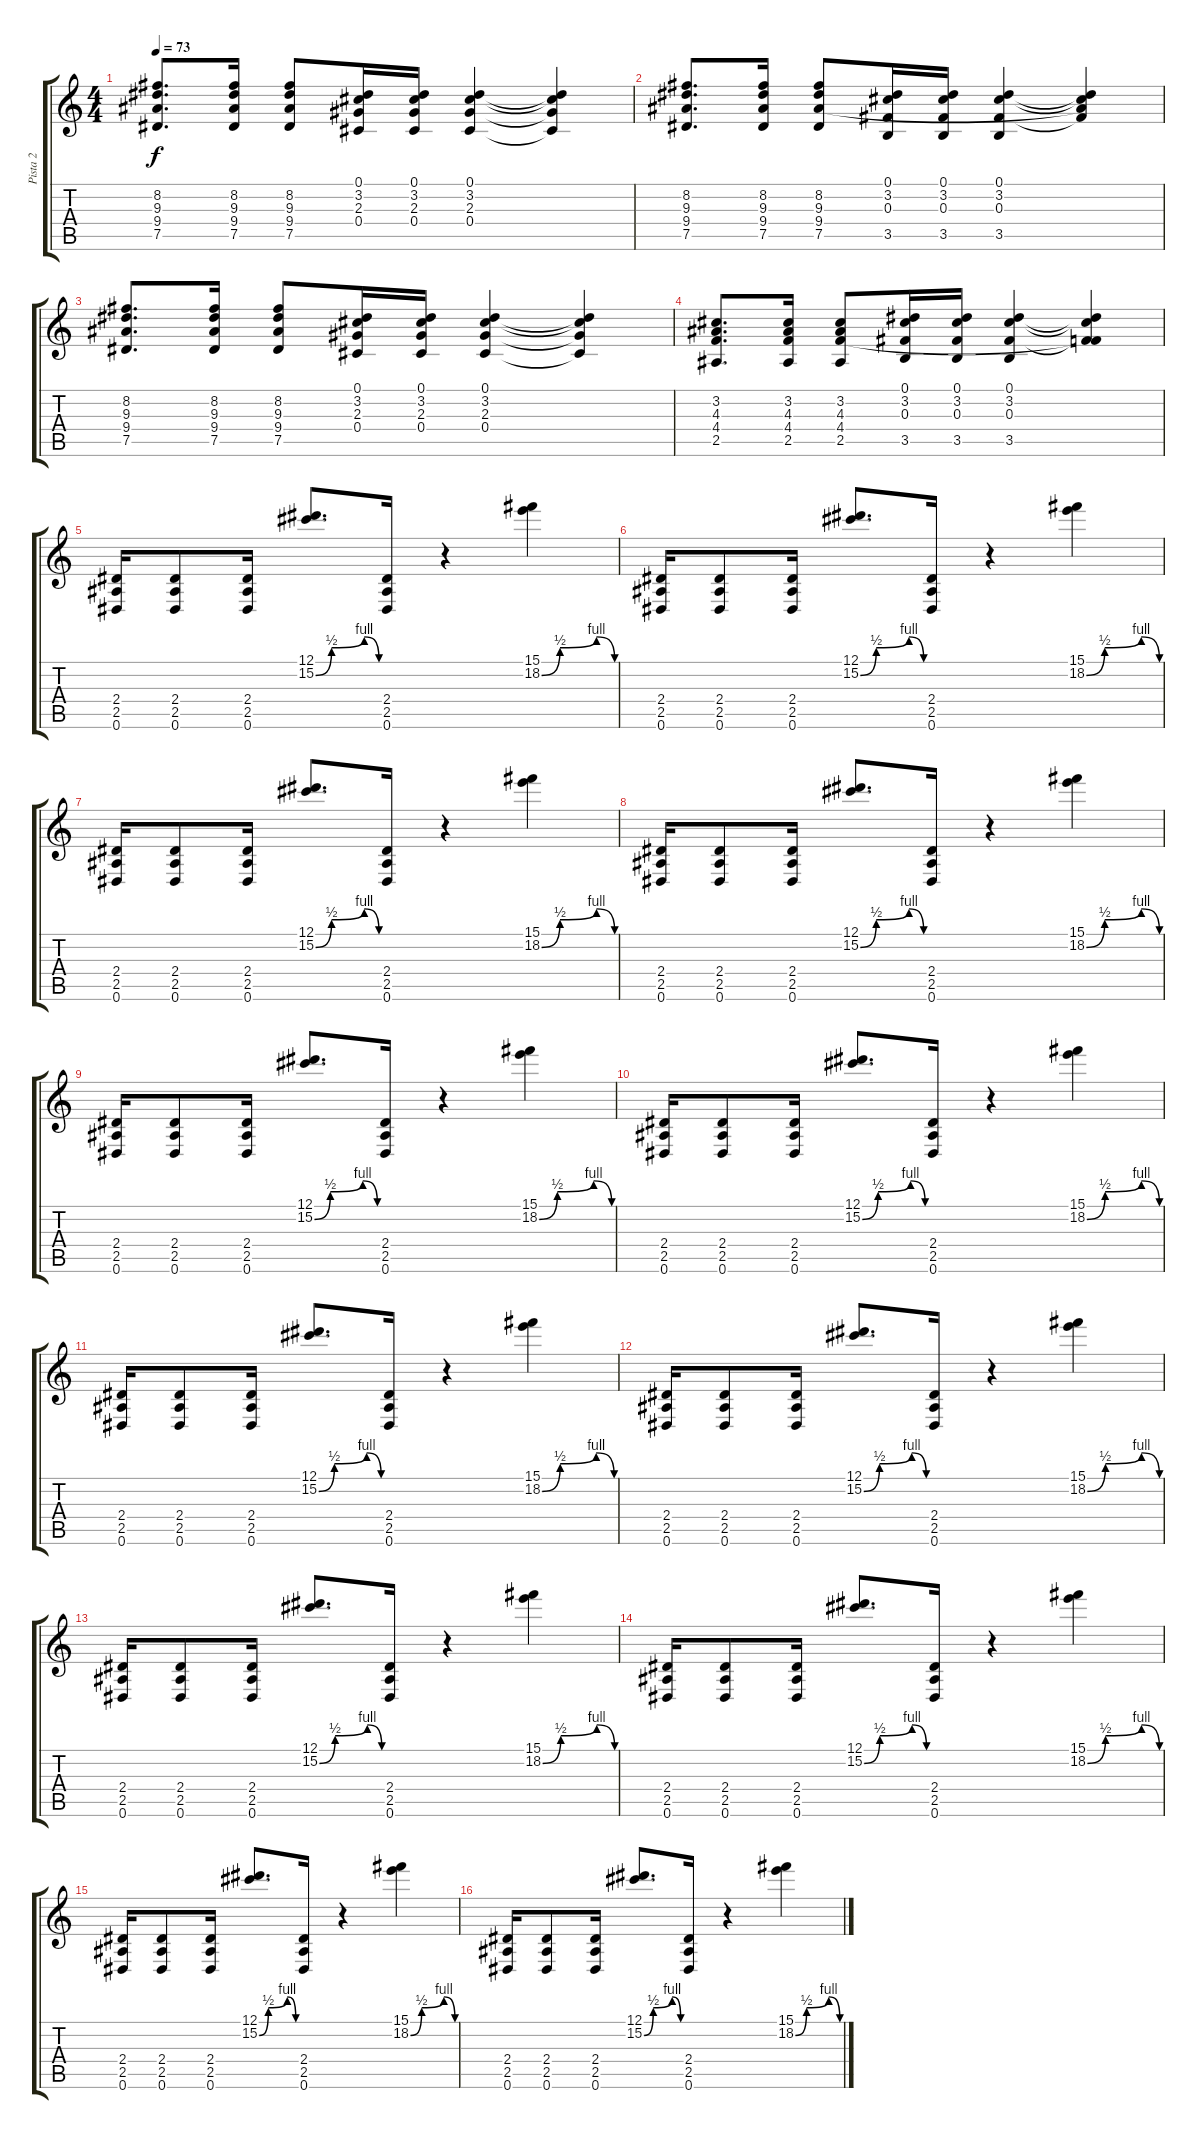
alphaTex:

\track ("Pista 2" "Pista 2") {instrument distortionguitar}
\staff {score tabs}
\tuning (Eb4 Bb3 Gb3 Db3 Ab2 Eb2) {hide}
\ts (4 4)
\tempo 73
\clef g2
\ks c
(8.2 9.3 9.4 7.5).8{d dy f instrument electricguitarclean} (8.2 9.3 9.4 7.5).16{instrument electricguitarclean} (8.2 9.3 9.4 7.5).8{instrument electricguitarclean} (0.1 3.2 2.3 0.4).16 (0.1 3.2 2.3 0.4).16 (0.1 3.2 2.3 0.4).4 (0.1{t} 3.2{t} 2.3{t} 0.4{t}).4 |
(8.2 9.3 9.4 7.5).8{d instrument electricguitarclean} (8.2 9.3 9.4 7.5).16{instrument electricguitarclean} (8.2 9.3 9.4 7.5).8{instrument electricguitarclean} (0.1 3.2 0.3 3.5).16 (0.1 3.2 0.3 3.5).16 (0.1 3.2 0.3 3.5).4 (0.1{t} 3.2{t} 0.3{t} 9.4{t}).4 |
(8.2 9.3 9.4 7.5).8{d instrument electricguitarclean} (8.2 9.3 9.4 7.5).16{instrument electricguitarclean} (8.2 9.3 9.4 7.5).8{instrument electricguitarclean} (0.1 3.2 2.3 0.4).16 (0.1 3.2 2.3 0.4).16 (0.1 3.2 2.3 0.4).4 (0.1{t} 3.2{t} 2.3{t} 0.4{t}).4 |
(3.2 4.3 4.4 2.5).8{d instrument electricguitarclean} (3.2 4.3 4.4 2.5).16{instrument electricguitarclean} (3.2 4.3 4.4 2.5).8{instrument electricguitarclean} (0.1 3.2 0.3 3.5).16 (0.1 3.2 0.3 3.5).16 (0.1 3.2 0.3 3.5).4 (0.1{t} 3.2{t} 0.3{t} 4.4{t}).4 |
(2.4 2.5 0.6).16{instrument distortionguitar} (2.4 2.5 0.6).8 (2.4 2.5 0.6).16 (12.1 15.2{be (custom 0 0 15 2 46 4 60 0)}).8{d} (2.4 2.5 0.6).16 r.4 (15.1 18.2{be (custom 0 0 15 2 45 4 60 0)}).4 |
(2.4 2.5 0.6).16 (2.4 2.5 0.6).8 (2.4 2.5 0.6).16 (12.1 15.2{be (custom 0 0 15 2 46 4 60 0)}).8{d} (2.4 2.5 0.6).16 r.4 (15.1 18.2{be (custom 0 0 15 2 45 4 60 0)}).4 |
(2.4 2.5 0.6).16 (2.4 2.5 0.6).8 (2.4 2.5 0.6).16 (12.1 15.2{be (custom 0 0 15 2 46 4 60 0)}).8{d} (2.4 2.5 0.6).16 r.4 (15.1 18.2{be (custom 0 0 15 2 45 4 60 0)}).4 |
(2.4 2.5 0.6).16 (2.4 2.5 0.6).8 (2.4 2.5 0.6).16 (12.1 15.2{be (custom 0 0 15 2 46 4 60 0)}).8{d} (2.4 2.5 0.6).16 r.4 (15.1 18.2{be (custom 0 0 15 2 45 4 60 0)}).4 |
(2.4 2.5 0.6).16 (2.4 2.5 0.6).8 (2.4 2.5 0.6).16 (12.1 15.2{be (custom 0 0 15 2 46 4 60 0)}).8{d} (2.4 2.5 0.6).16 r.4 (15.1 18.2{be (custom 0 0 15 2 45 4 60 0)}).4 |
(2.4 2.5 0.6).16 (2.4 2.5 0.6).8 (2.4 2.5 0.6).16 (12.1 15.2{be (custom 0 0 15 2 46 4 60 0)}).8{d} (2.4 2.5 0.6).16 r.4 (15.1 18.2{be (custom 0 0 15 2 45 4 60 0)}).4 |
(2.4 2.5 0.6).16 (2.4 2.5 0.6).8 (2.4 2.5 0.6).16 (12.1 15.2{be (custom 0 0 15 2 46 4 60 0)}).8{d} (2.4 2.5 0.6).16 r.4 (15.1 18.2{be (custom 0 0 15 2 45 4 60 0)}).4 |
(2.4 2.5 0.6).16 (2.4 2.5 0.6).8 (2.4 2.5 0.6).16 (12.1 15.2{be (custom 0 0 15 2 46 4 60 0)}).8{d} (2.4 2.5 0.6).16 r.4 (15.1 18.2{be (custom 0 0 15 2 45 4 60 0)}).4 |
(2.4 2.5 0.6).16 (2.4 2.5 0.6).8 (2.4 2.5 0.6).16 (12.1 15.2{be (custom 0 0 15 2 46 4 60 0)}).8{d} (2.4 2.5 0.6).16 r.4 (15.1 18.2{be (custom 0 0 15 2 45 4 60 0)}).4 |
(2.4 2.5 0.6).16 (2.4 2.5 0.6).8 (2.4 2.5 0.6).16 (12.1 15.2{be (custom 0 0 15 2 46 4 60 0)}).8{d} (2.4 2.5 0.6).16 r.4 (15.1 18.2{be (custom 0 0 15 2 45 4 60 0)}).4 |
(2.4 2.5 0.6).16 (2.4 2.5 0.6).8 (2.4 2.5 0.6).16 (12.1 15.2{be (custom 0 0 15 2 46 4 60 0)}).8{d} (2.4 2.5 0.6).16 r.4 (15.1 18.2{be (custom 0 0 15 2 45 4 60 0)}).4 |
(2.4 2.5 0.6).16 (2.4 2.5 0.6).8 (2.4 2.5 0.6).16 (12.1 15.2{be (custom 0 0 15 2 46 4 60 0)}).8{d} (2.4 2.5 0.6).16 r.4 (15.1 18.2{be (custom 0 0 15 2 45 4 60 0)}).4
